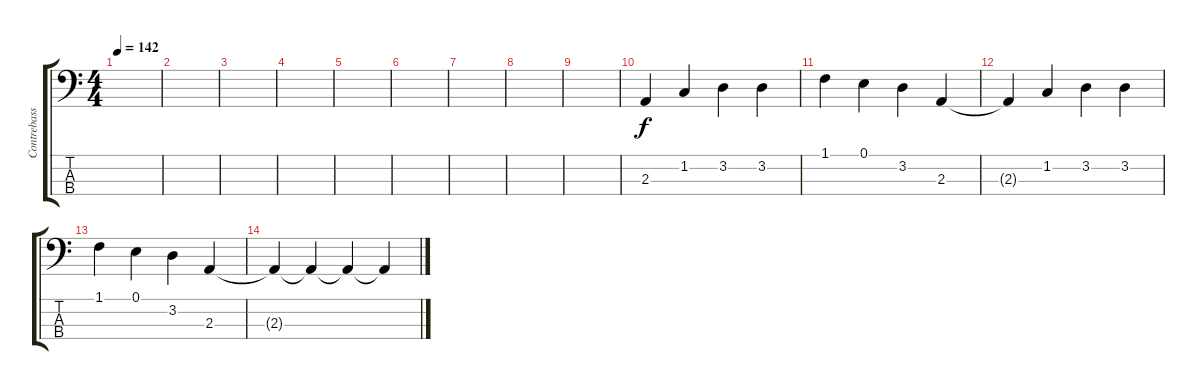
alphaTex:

\track ("Contrebasse" "Contrebass") {instrument contrabass}
\staff {score tabs}
\tuning (E2 B1 G1 D1) {hide}
\ts (4 4)
\tempo 142
\clef f4
\ks c
|
|
|
|
|
|
|
|
|
2.3.4 1.2.4 3.2.4 3.2.4 |
1.1.4 0.1.4 3.2.4 2.3.4 |
2.3{t}.4 1.2.4 3.2.4 3.2.4 |
1.1.4 0.1.4 3.2.4 2.3.4 |
2.3{t}.4{volume 10} 2.3{t}.4{volume 8} 2.3{t}.4{volume 7} 2.3{t}.4{volume 4}
